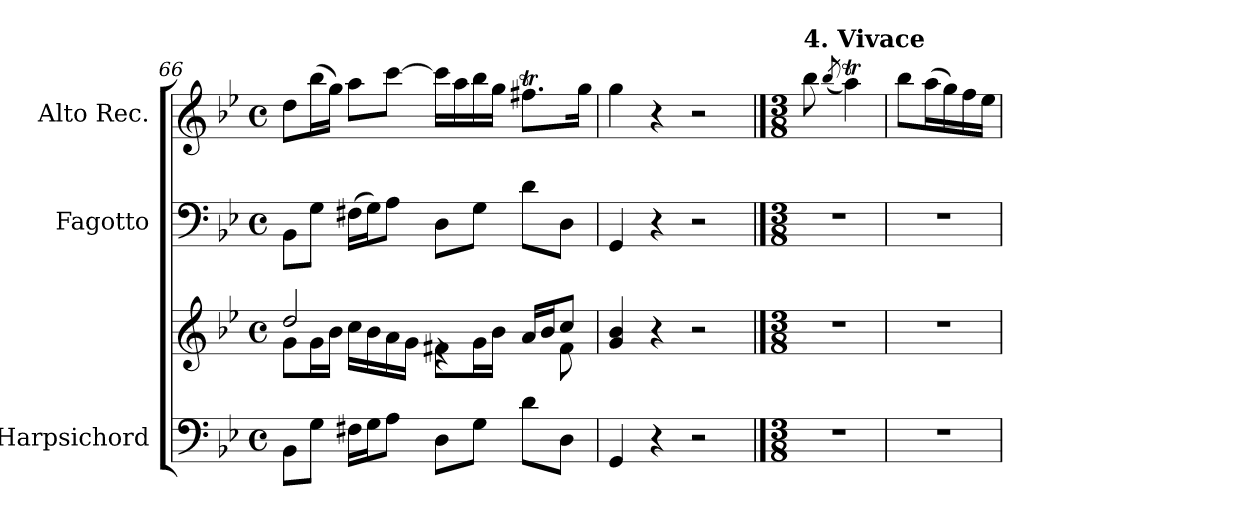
**kern	**kern	**kern	**kern
*part3	*part3	*part2	*part1
*staff4	*staff3	*staff2	*staff1
*I"Harpsichord	*	*I"Fagotto	*I"Alto Rec.
*I'Hch.	*	*	*I'A.
*clefF4	*clefG2	*clefF4	*clefG2
*k[b-e-]	*k[b-e-]	*k[b-e-]	*k[b-e-]
*M4/4	*M4/4	*M4/4	*M4/4
*met(c)	*met(c)	*met(c)	*met(c)
=66	=66	=66	=66
*	*^	*	*
8BB-\L	2dd/	8g\L	8BB-\L	8dd\L
8G\J	.	16g\L	8G\J	(>16bb-\L
.	.	16b-\JJ	.	16gg\JJ)
16F#X\LL	.	16cc\LL	(>16F#X\LL	8aa\L
16G\J	.	16b-\	16G\J)	.
8A\J	.	16a\	8A\J	[8ccc\J
.	.	16g\JJ	.	.
8D\L	4re	8f#X\L	8D\L	16ccc\LL]
.	.	.	.	16aa\
8G\J	.	16g\L	8G\J	16bb-\
.	.	16b-\JJ	.	16gg\JJ
8d\L	16a/LL	8ryy	8d\L	8.ff#Xt\L
.	16b-/J	.	.	.
8D\J	8cc/J	8f#\	8D\J	.
.	.	.	.	16gg\Jk
*	*v	*v	*	*
=67	=67	=67	=67
4GG/	4g/ 4b-/	4GG/	4gg\
4r	4r	4r	4r
2r	2r	2r	2r
!!LO:LB:g=z
==68	==68	==68	==68
*M3/8	*M3/8	*M3/8	*M3/8
*	*	*	*MM90
!	!	!	!LO:TX:a:B:t=4. Vivace
4.r	4.r	4.r	8bb-\
.	.	.	(8qbb-/
.	.	.	4aat\)
=69	=69	=69	=69
4.r	4.r	4.r	8bb-\L
.	.	.	(>16aa\L
.	.	.	16gg\)
.	.	.	16ff\
.	.	.	16ee-\JJ
=	=	=	=
*-	*-	*-	*-
